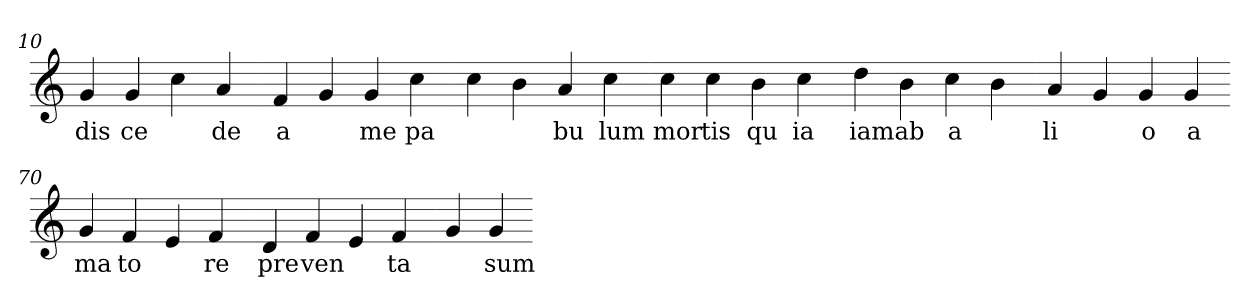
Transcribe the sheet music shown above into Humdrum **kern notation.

**kern	**text
*part1	*part1
*staff1	*staff1
*clefG2	*
=10.	=10.
4g	dis
4g	ce
4cc	.
4a	de
=20.-	=20.-
4f	a
4g	.
4g	me
4cc	pa
=30.-	=30.-
4cc	.
4b	.
4a	bu
4cc	lum
=40.-	=40.-
4cc	mor
4cc	tis
4b	qu
4cc	ia
=50.-	=50.-
4dd	iam
4b	ab
4cc	a
4b	.
=60.-	=60.-
4a	li
4g	.
4g	o
4g	a
=70.-	=70.-
4g	ma
4f	to
4e	.
4f	re
=80.-	=80.-
4d	pre
4f	ven
4e	.
4f	ta
=90.-	=90.-
4g	.
4g	sum
=-	=-
*-	*-
